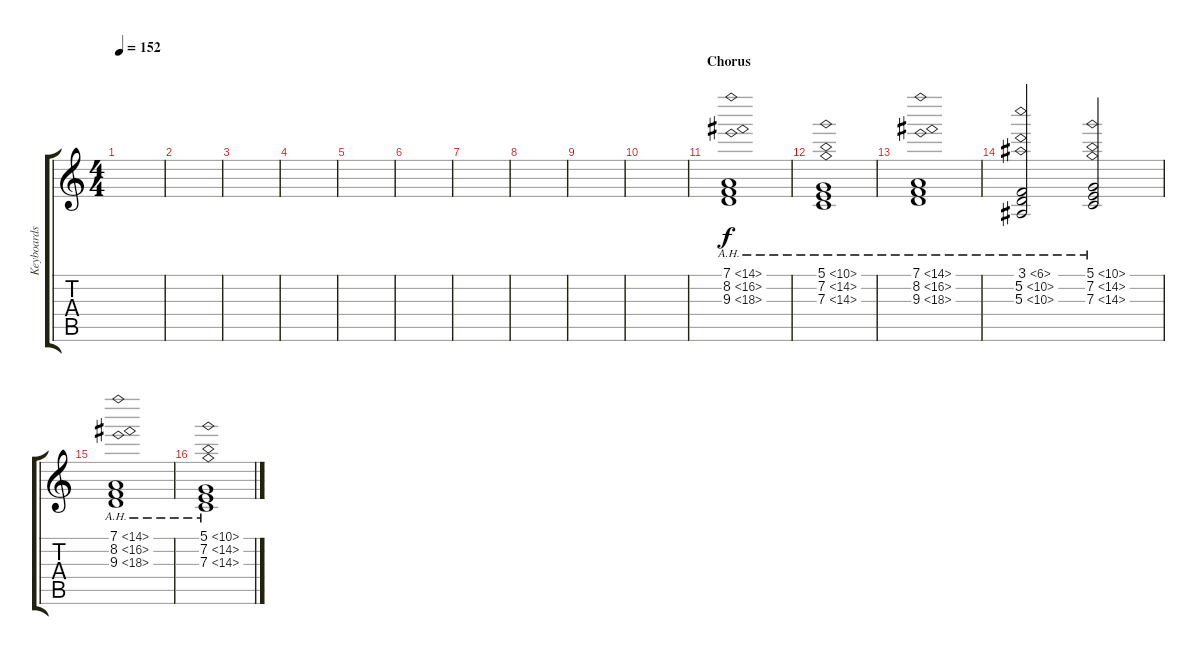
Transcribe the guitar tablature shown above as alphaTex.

\track ("Keyboards" "Keyboards") {instrument pad2warm}
\staff {score tabs}
\tuning (D4 A3 F3 C3 G2 D2) {hide}
\ts (4 4)
\tempo 152
\clef g2
\ks c
|
|
|
|
|
|
|
|
|
|
\section ("" "Chorus")
(7.1{ah 7} 8.2{ah 8} 9.3{ah 9}).1{dy f volume 10} |
(5.1{ah 5} 7.2{ah 7} 7.3{ah 7}).1 |
(7.1{ah 7} 8.2{ah 8} 9.3{ah 9}).1 |
(3.1{ah 3} 5.2{ah 5} 5.3{ah 5}).2 (5.1{ah 5} 7.2{ah 7} 7.3{ah 7}).2 |
(7.1{ah 7} 8.2{ah 8} 9.3{ah 9}).1 |
(5.1{ah 5} 7.2{ah 7} 7.3{ah 7}).1
